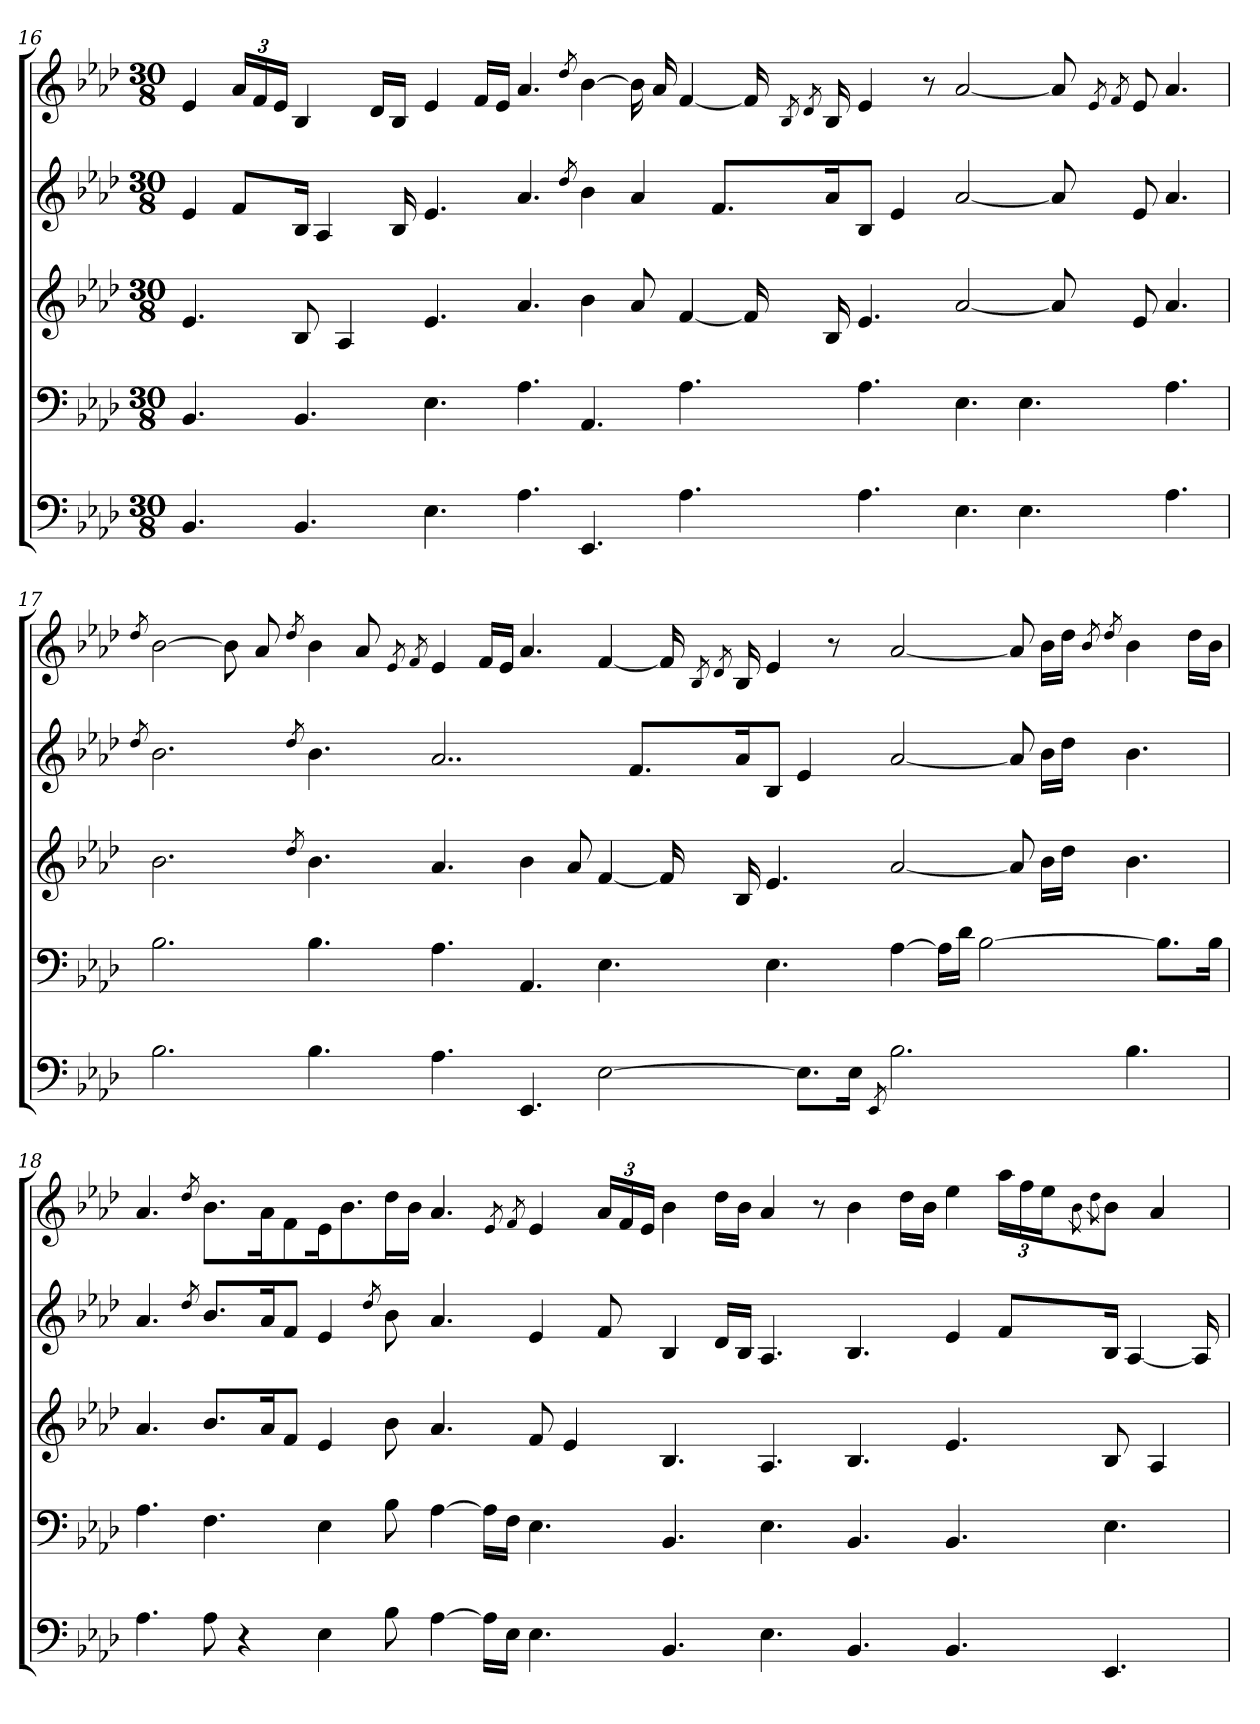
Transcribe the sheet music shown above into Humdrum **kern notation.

**kern	**kern	**kern	**kern	**kern
*part5	*part4	*part3	*part2	*part1
*staff5	*staff4	*staff3	*staff2	*staff1
*clefF4	*clefF4	*clefG2	*clefG2	*clefG2
*k[b-e-a-d-]	*k[b-e-a-d-]	*k[b-e-a-d-]	*k[b-e-a-d-]	*k[b-e-a-d-]
*M30/8	*M30/8	*M30/8	*M30/8	*M30/8
=16	=16	=16	=16	=16
4.BB-	4.BB-	4.e-	4e-	4e-
.	.	.	8f/L	24a-/LL
.	.	.	.	24f/
.	.	.	.	24e-/JJ
4.BB-	4.BB-	8B-	16B-/Jk	4B-
.	.	.	4A-	.
.	.	4A-	.	.
.	.	.	.	16d-/LL
.	.	.	16B-	16B-/JJ
4.E-	4.E-	4.e-	4.e-	4e-
.	.	.	.	16f/LL
.	.	.	.	16e-/JJ
4.A-	4.A-	4.a-	4.a-	4.a-
.	.	.	8qdd-	8qdd-
4.EE-	4.AA-	4b-	4b-	[4b-
.	.	8a-	4a-	16b-]
.	.	.	.	16a-
4.A-	4.A-	[4f	.	[4f
.	.	.	8.f/L	.
.	.	16f]	.	16f]
.	.	.	.	8qB-
.	.	.	.	8qd-
.	.	16B-	16a-/K	16B-
4.A-	4.A-	4.e-	8B-/J	4e-
.	.	.	4e-	.
.	.	.	.	8r
4.E-	4.E-	[2a-	[2a-	[2a-
4.E-	4.E-	.	.	.
.	.	8a-]	8a-]	8a-]
.	.	.	.	8qe-
.	.	.	.	8qf
.	.	8e-	8e-	8e-
4.A-	4.A-	4.a-	4.a-	4.a-
=17	=17	=17	=17	=17
.	.	.	8qdd-	8qdd-
2.B-	2.B-	2.b-	2.b-	[2b-
.	.	.	.	8b-]
.	.	.	.	8a-
.	.	8qdd-	8qdd-	8qdd-
4.B-	4.B-	4.b-	4.b-	4b-
.	.	.	.	8a-
.	.	.	.	8qe-
.	.	.	.	8qf
4.A-	4.A-	4.a-	2..a-	4e-
.	.	.	.	16f/LL
.	.	.	.	16e-/JJ
4.EE-	4.AA-	4b-	.	4.a-
.	.	8a-	.	.
[2E-	4.E-	[4f	.	[4f
.	.	.	8.f/L	.
.	.	16f]	.	16f]
.	.	.	.	8qB-
.	.	.	.	8qd-
.	.	16B-	16a-/K	16B-
.	4.E-	4.e-	8B-/J	4e-
8.E-\L]	.	.	4e-	.
.	.	.	.	8r
16E-\Jk	.	.	.	.
8qEE-	.	.	.	.
2.B-	[4A-	[2a-	[2a-	[2a-
.	16A-\LL]	.	.	.
.	16d-\JJ	.	.	.
.	[2B-	.	.	.
.	.	8a-]	8a-]	8a-]
.	.	16b-\LL	16b-\LL	16b-\LL
.	.	16dd-\JJ	16dd-\JJ	16dd-\JJ
.	.	.	.	8qb-
.	.	.	.	8qdd-
4.B-	.	4.b-	4.b-	4b-
.	8.B-\L]	.	.	.
.	.	.	.	16dd-\LL
.	16B-\Jk	.	.	16b-\JJ
=18	=18	=18	=18	=18
4.A-	4.A-	4.a-	4.a-	4.a-
.	.	.	8qdd-	8qdd-
8A-	4.F	8.b-/L	8.b-/L	8.b-\L
4r	.	.	.	.
.	.	16a-/K	16a-/K	16a-\K
.	.	8f/J	8f/J	8f\
4E-	4E-	4e-	4e-	16e-\K
.	.	.	.	8.b-\
.	.	.	8qdd-	.
8B-	8B-	8b-	8b-	16dd-\L
.	.	.	.	16b-\JJ
[4A-	[4A-	4.a-	4.a-	4.a-
16A-\LL]	16A-\LL]	.	.	.
16E-\JJ	16F\JJ	.	.	.
.	.	.	.	8qe-
.	.	.	.	8qf
4.E-	4.E-	8f	4e-	4e-
.	.	4e-	.	.
.	.	.	8f	24a-/LL
.	.	.	.	24f/
.	.	.	.	24e-/JJ
4.BB-	4.BB-	4.B-	4B-	4b-
.	.	.	16d-/LL	16dd-\LL
.	.	.	16B-/JJ	16b-\JJ
4.E-	4.E-	4.A-	4.A-	4a-
.	.	.	.	8r
4.BB-	4.BB-	4.B-	4.B-	4b-
.	.	.	.	16dd-\LL
.	.	.	.	16b-\JJ
4.BB-	4.BB-	4.e-	4e-	4ee-
.	.	.	8f/L	24aa-\LL
.	.	.	.	24ff\
.	.	.	.	24ee-\J
.	.	.	.	8qb-\
.	.	.	.	8qdd-\
4.EE-	4.E-	8B-	16B-/Jk	8b-\J
.	.	.	[4A-	.
.	.	4A-	.	4a-
.	.	.	16A-]	.
=	=	=	=	=
*-	*-	*-	*-	*-
